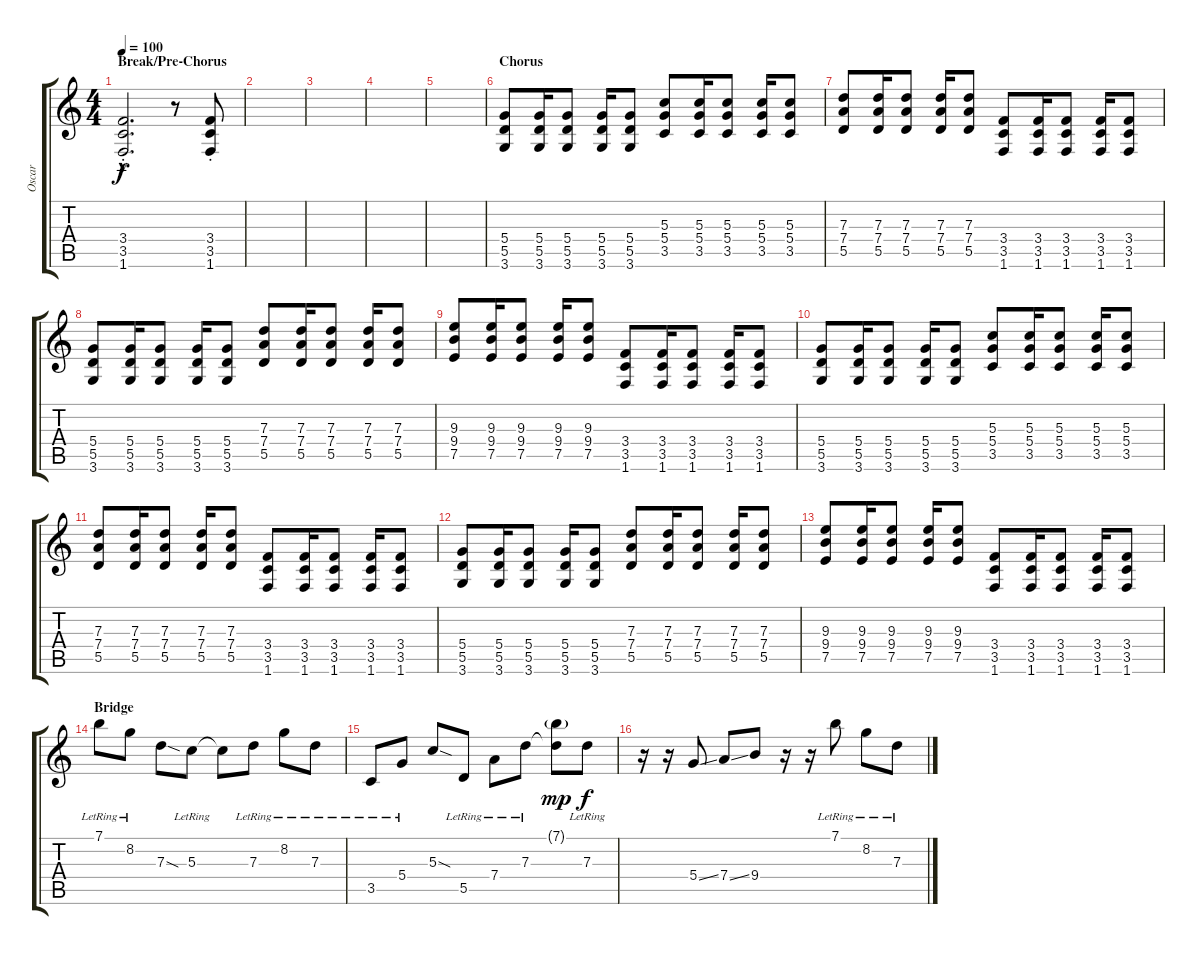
\track ("Oscar" "Oscar") {instrument distortionguitar}
\staff {score tabs}
\tuning (E4 B3 G3 D3 A2 E2) {hide}
\ts (4 4)
\section ("" "Break/Pre-Chorus")
\tempo 100
\clef g2
\ks c
(3.4{hac st} 3.5{hac st} 1.6{hac st}).2{d dy f} r.8 (3.4{st} 3.5{st} 1.6{st}).8 |
|
|
|
|
\section ("" "Chorus")
(5.4 5.5 3.6).8 (5.4 5.5 3.6).16 (5.4 5.5 3.6).8 (5.4 5.5 3.6).16 (5.4 5.5 3.6).8 (5.3 5.4 3.5).8 (5.3 5.4 3.5).16 (5.3 5.4 3.5).8 (5.3 5.4 3.5).16 (5.3 5.4 3.5).8 |
(7.3 7.4 5.5).8 (7.3 7.4 5.5).16 (7.3 7.4 5.5).8 (7.3 7.4 5.5).16 (7.3 7.4 5.5).8 (3.4 3.5 1.6).8 (3.4 3.5 1.6).16 (3.4 3.5 1.6).8 (3.4 3.5 1.6).16 (3.4 3.5 1.6).8 |
(5.4 5.5 3.6).8 (5.4 5.5 3.6).16 (5.4 5.5 3.6).8 (5.4 5.5 3.6).16 (5.4 5.5 3.6).8 (7.3 7.4 5.5).8 (7.3 7.4 5.5).16 (7.3 7.4 5.5).8 (7.3 7.4 5.5).16 (7.3 7.4 5.5).8 |
(9.3 9.4 7.5).8 (9.3 9.4 7.5).16 (9.3 9.4 7.5).8 (9.3 9.4 7.5).16 (9.3 9.4 7.5).8 (3.4 3.5 1.6).8 (3.4 3.5 1.6).16 (3.4 3.5 1.6).8 (3.4 3.5 1.6).16 (3.4 3.5 1.6).8 |
(5.4 5.5 3.6).8 (5.4 5.5 3.6).16 (5.4 5.5 3.6).8 (5.4 5.5 3.6).16 (5.4 5.5 3.6).8 (5.3 5.4 3.5).8 (5.3 5.4 3.5).16 (5.3 5.4 3.5).8 (5.3 5.4 3.5).16 (5.3 5.4 3.5).8 |
(7.3 7.4 5.5).8 (7.3 7.4 5.5).16 (7.3 7.4 5.5).8 (7.3 7.4 5.5).16 (7.3 7.4 5.5).8 (3.4 3.5 1.6).8 (3.4 3.5 1.6).16 (3.4 3.5 1.6).8 (3.4 3.5 1.6).16 (3.4 3.5 1.6).8 |
(5.4 5.5 3.6).8 (5.4 5.5 3.6).16 (5.4 5.5 3.6).8 (5.4 5.5 3.6).16 (5.4 5.5 3.6).8 (7.3 7.4 5.5).8 (7.3 7.4 5.5).16 (7.3 7.4 5.5).8 (7.3 7.4 5.5).16 (7.3 7.4 5.5).8 |
(9.3 9.4 7.5).8 (9.3 9.4 7.5).16 (9.3 9.4 7.5).8 (9.3 9.4 7.5).16 (9.3 9.4 7.5).8 (3.4 3.5 1.6).8 (3.4 3.5 1.6).16 (3.4 3.5 1.6).8 (3.4 3.5 1.6).16 (3.4 3.5 1.6).8 |
\section ("" "Bridge")
7.1{lr}.8{instrument electricguitarclean} 8.2{lr}.8 7.3{sod}.8 5.3{lr}.8 5.3{t}.8 7.3{lr}.8 8.2{lr}.8 7.3{lr}.8 |
3.5{lr}.8 5.4{lr}.8 5.3{sod}.8 5.5{lr}.8 7.4{lr}.8 7.3{lr}.8 (7.1{g} 7.3{t}).8{dy mp} 7.3{lr}.8{dy f} |
r.16 r.16 5.4{ss}.8 7.4{ss}.8 9.4.8 r.16 r.16 7.1{lr}.8 8.2{lr}.8 7.3{lr}.8
